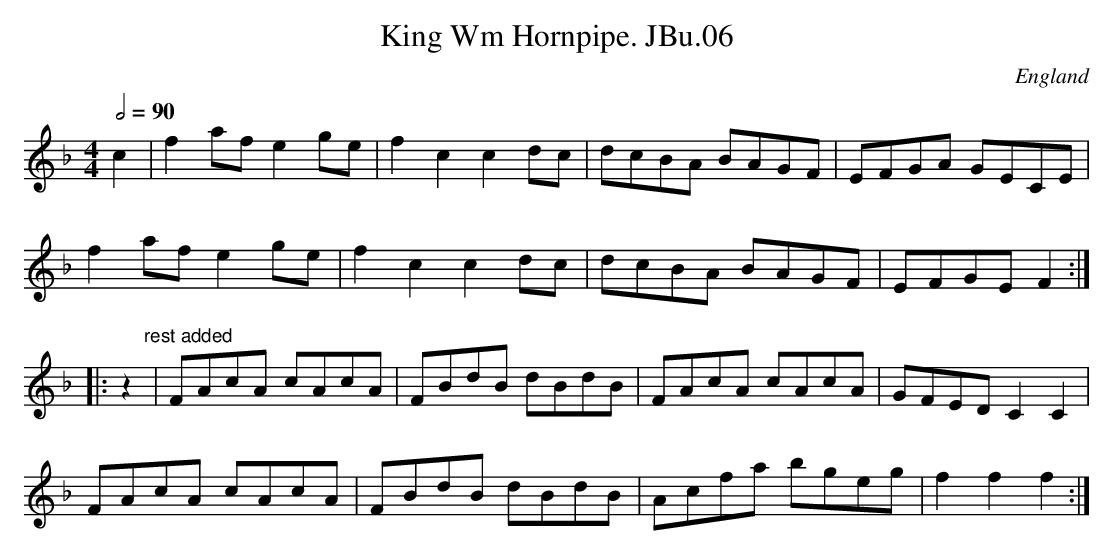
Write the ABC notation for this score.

X:1
T:King Wm Hornpipe. JBu.06
O:England
M:4/4
L:1/8
Q:1/2=90
K:F major
c2|f2afe2ge|f2c2c2dc|dcBA BAGF|EFGA GECE|
f2afe2ge|f2c2c2dc|dcBA BAGF|EFGEF2:|
|:z2"rest added"|FAcA cAcA|FBdB dBdB|FAcA cAcA|GFED C2C2|
FAcA cAcA|FBdB dBdB|Acfa bgeg|f2f2f2:|
